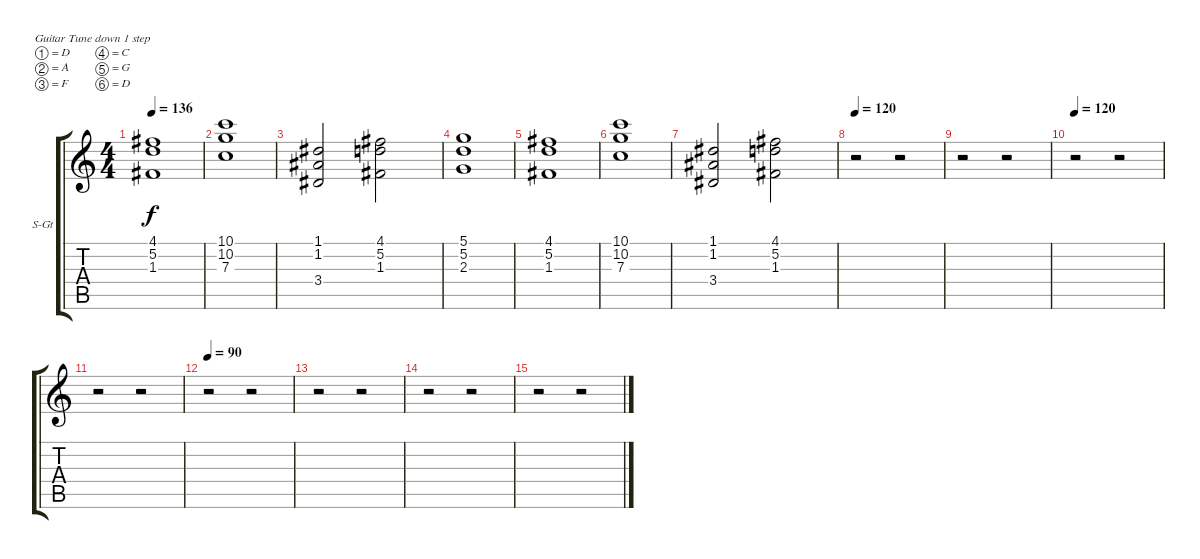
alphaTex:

\bracketExtendMode groupsimilarinstruments
\firstSystemTrackNameOrientation horizontal
\otherSystemsTrackNameOrientation horizontal
\track ("Aditional Keyboards" "S-Gt") {instrument stringensemble1}
\staff {score tabs}
\tuning (D4 A3 F3 C3 G2 D2)
\displaytranspose 12
\ts (4 4)
\tempo 136
\clef g2
\ks c
(4.1 5.2 1.3).1{dy f} |
(10.1 10.2 7.3).1 |
(1.1 1.2 3.4).2 (4.1 5.2 1.3).2 |
(5.1 5.2 2.3).1 |
(4.1 5.2 1.3).1 |
(10.1 10.2 7.3).1 |
(1.1 1.2 3.4).2 (4.1 5.2 1.3).2 |
\tempo 120
r.2 r.2 |
r.2 r.2 |
\tempo 120
r.2 r.2 |
r.2 r.2 |
\tempo 90
r.2 r.2 |
r.2 r.2 |
r.2 r.2 |
r.2 r.2
